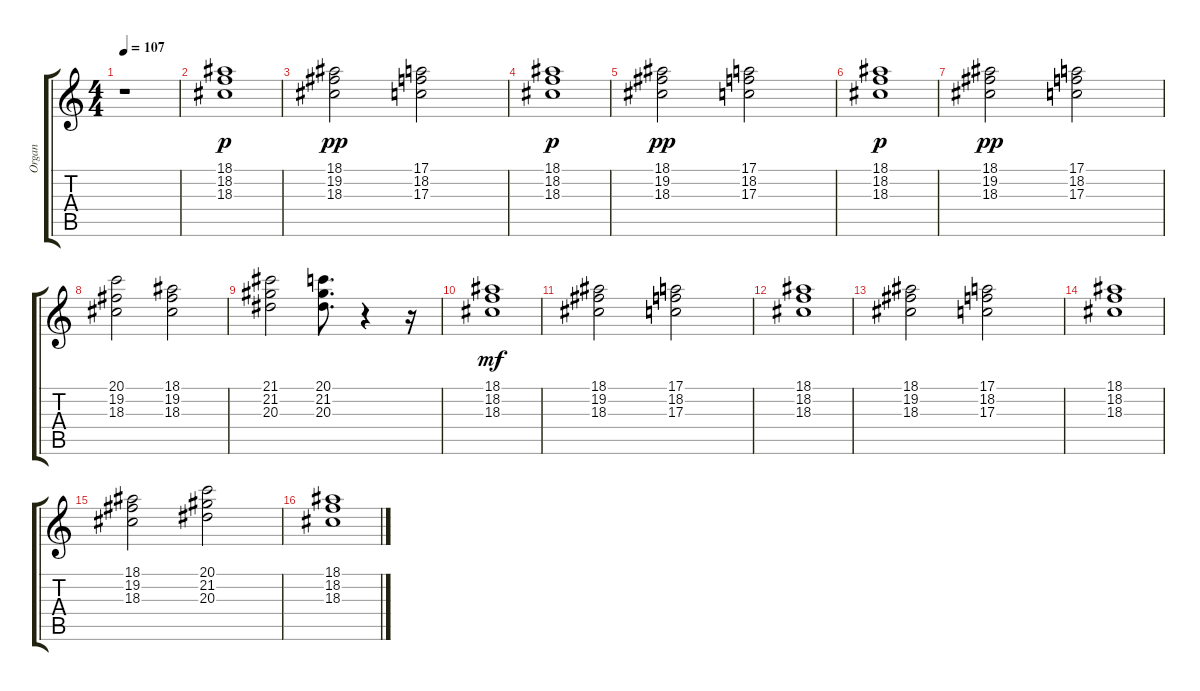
\track ("Organ" "Organ") {instrument drawbarorgan}
\staff {score tabs}
\tuning (E4 B3 G3 D3 A2 E2) {hide}
\ts (4 4)
\tempo 107
\clef g2
\ks c
r.1{dy mf} |
(18.1 18.2 18.3).1{dy p} |
(18.1 19.2 18.3).2{dy pp} (17.1 18.2 17.3).2 |
(18.1 18.2 18.3).1{dy p} |
(18.1 19.2 18.3).2{dy pp} (17.1 18.2 17.3).2 |
(18.1 18.2 18.3).1{dy p} |
(18.1 19.2 18.3).2{dy pp} (17.1 18.2 17.3).2 |
(20.1 19.2 18.3).2 (18.1 19.2 18.3).2 |
(21.1 21.2 20.3).2 (20.1 21.2 20.3).8{d} r.4 r.16 |
(18.1 18.2 18.3).1{dy mf} |
(18.1 19.2 18.3).2 (17.1 18.2 17.3).2 |
(18.1 18.2 18.3).1 |
(18.1 19.2 18.3).2 (17.1 18.2 17.3).2 |
(18.1 18.2 18.3).1 |
(18.1 19.2 18.3).2 (20.1 21.2 20.3).2 |
(18.1 18.2 18.3).1
